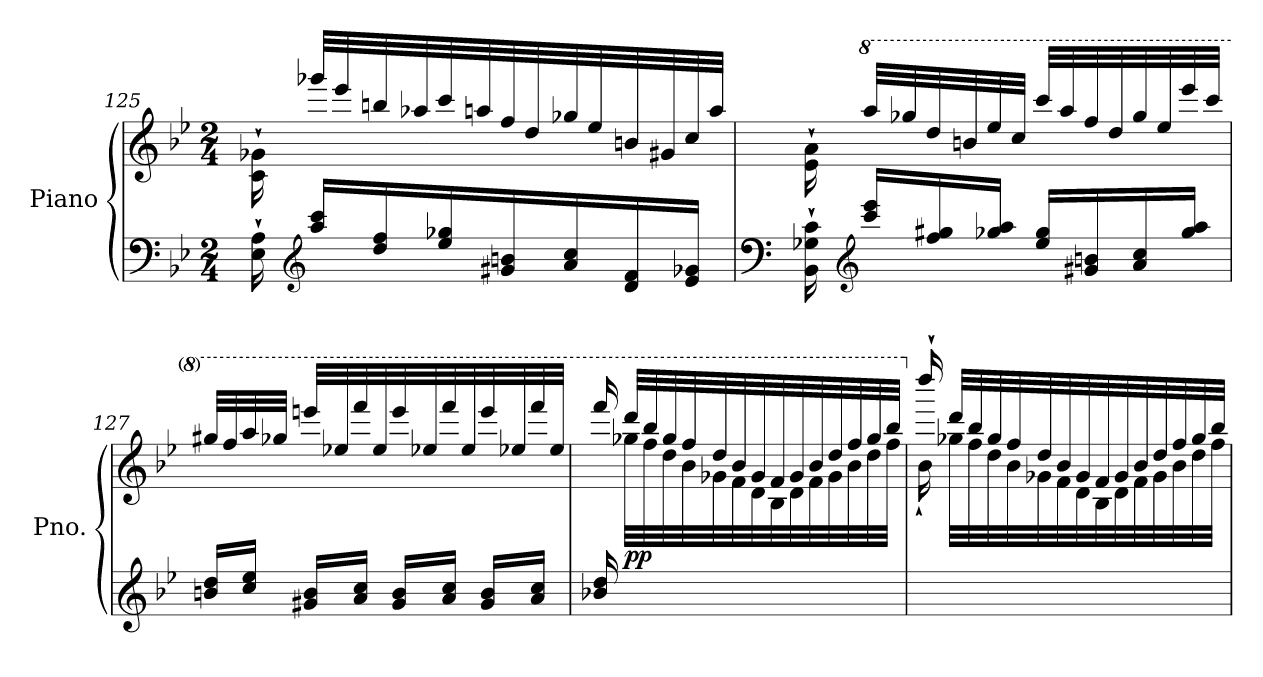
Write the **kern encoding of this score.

**kern	**kern	**dynam
*part1	*part1	*part1
*staff2	*staff1	*staff1/2
*I"Piano	*	*
*I'Pno.	*	*
*clefF4	*clefG2	*
*k[b-e-]	*k[b-e-]	*
*M2/4	*M2/4	*
=125	=125	=125
16E-\` 16A\`	16c\` 16g-X\`	.
*clefG2	*	*
16aa/ 16ccc/LL	32ggg-X/LLL	.
.	32eee-/	.
16dd/ 16ff/	32bbn/	.
.	32aa-X/	.
16ee-/ 16gg-X/	32ccc/	.
.	32aan/	.
16g#X/ 16bn/	32ff/	.
.	32dd/	.
16a/ 16cc/	32gg-X/	.
.	32ee-/	.
16d/ 16f/	32bn/	.
.	32g#X/	.
16e-/ 16g-X/JJ	32cc/	.
.	32aa/JJJ	.
!!LO:LB:g=z
=126	=126	=126
*clefF4	*	*
16BB-\` 16G-X\` 16c\`	16e-\` 16a\`	.
*clefG2	*	*
*	*8va	*
16ccc/ 16eee-/LL	32aaa/LLL	.
.	32ggg-X/	.
16ff/ 16gg#X/	32ddd/	.
.	32bbn/	.
16gg-X/ 16aa/JJ	32eee-/	.
.	32ccc/JJJ	.
*8va	*	*
16eee-/ 16ggg-/LL	32cccc/LLL	.
.	32aaa/	.
16gg#X/ 16bbn/	32fff/	.
.	32ddd/	.
16aa/ 16ccc/	32ggg-/	.
.	32eee-/	.
16ggg-/ 16aaa/JJ	32eeee-/	.
.	32cccc/JJJ	.
!!LO:PB:g=z
=127	=127	=127
16bbn/ 16ddd/LL	32ggg#X/LLL	.
.	32fff/	.
16ccc/ 16eee-/JJ	32aaa/	.
.	32ggg-X/JJJ	.
16gg#X/ 16bb/LL	32eeeen/LLL	.
.	32eee-X/	.
16aa/ 16ccc/JJ	32ffff/	.
.	32eee-/	.
16gg#/ 16bb/LL	32eeee/	.
.	32eee-X/	.
16aa/ 16ccc/JJ	32ffff/	.
.	32eee-/	.
16gg#/ 16bb/LL	32eeee/	.
.	32eee-X/	.
16aa/ 16ccc/JJ	32ffff/	.
.	32eee-/JJJ	.
=128	=128	=128
*	*^	*
16bb-X/ 16ddd/	16ffff/	16ryy	.
!	!	!	!LO:DY:a=2
4..ryy	32dddd/LLL	32ggg-X\LLL	pp
.	32bbb-/	32fff\	.
.	32ggg-/	32ddd\	.
.	32fff/	32bb-\	.
.	32ddd/	32gg-X\	.
.	32bb-/	32ff\	.
.	32gg-/	32dd\	.
.	32ff/	32b-\	.
.	32gg-/	32dd\	.
.	32bb-/	32ff\	.
.	32ddd/	32gg-\	.
.	32fff/	32bb-\	.
.	32ggg-/	32ddd\	.
.	32bbb-/JJJ	32fff\JJJ	.
!!LO:LB:g=z	!!
=129	=129	=129	=129
*	*X8va	*	*
2ryy	16dddd`/	16b-`\	.
*	*X8va	*	*
.	32ddd/LLL	32gg-X\LLL	.
.	32bb-/	32ff\	.
.	32gg-/	32dd\	.
.	32ff/	32b-\	.
.	32dd/	32g-X\	.
.	32b-/	32f\	.
.	32g-/	32d\	.
.	32f/	32B-\	.
.	32g-/	32d\	.
.	32b-/	32f\	.
.	32dd/	32g-\	.
.	32ff/	32b-\	.
.	32gg-/	32dd\	.
.	32bb-/JJJ	32ff\JJJ	.
*	*v	*v	*
=	=	=
*-	*-	*-
